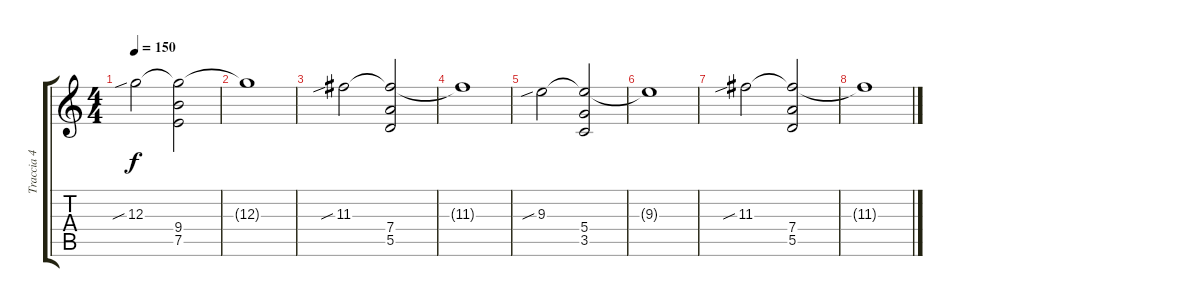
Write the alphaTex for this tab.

\track ("Traccia 4" "Traccia 4") {instrument distortionguitar}
\staff {score tabs}
\tuning (E4 B3 G3 D3 A2 D2) {hide}
\ts (4 4)
\tempo 150
\clef g2
\ks c
12.3{sib}.2{dy f} (12.3{t} 9.4 7.5).2 |
12.3{t}.1 |
11.3{sib}.2 (11.3{t} 7.4 5.5).2 |
11.3{t}.1 |
9.3{sib}.2 (9.3{t} 5.4 3.5).2 |
9.3{t}.1 |
11.3{sib}.2 (11.3{t} 7.4 5.5).2 |
11.3{t}.1
